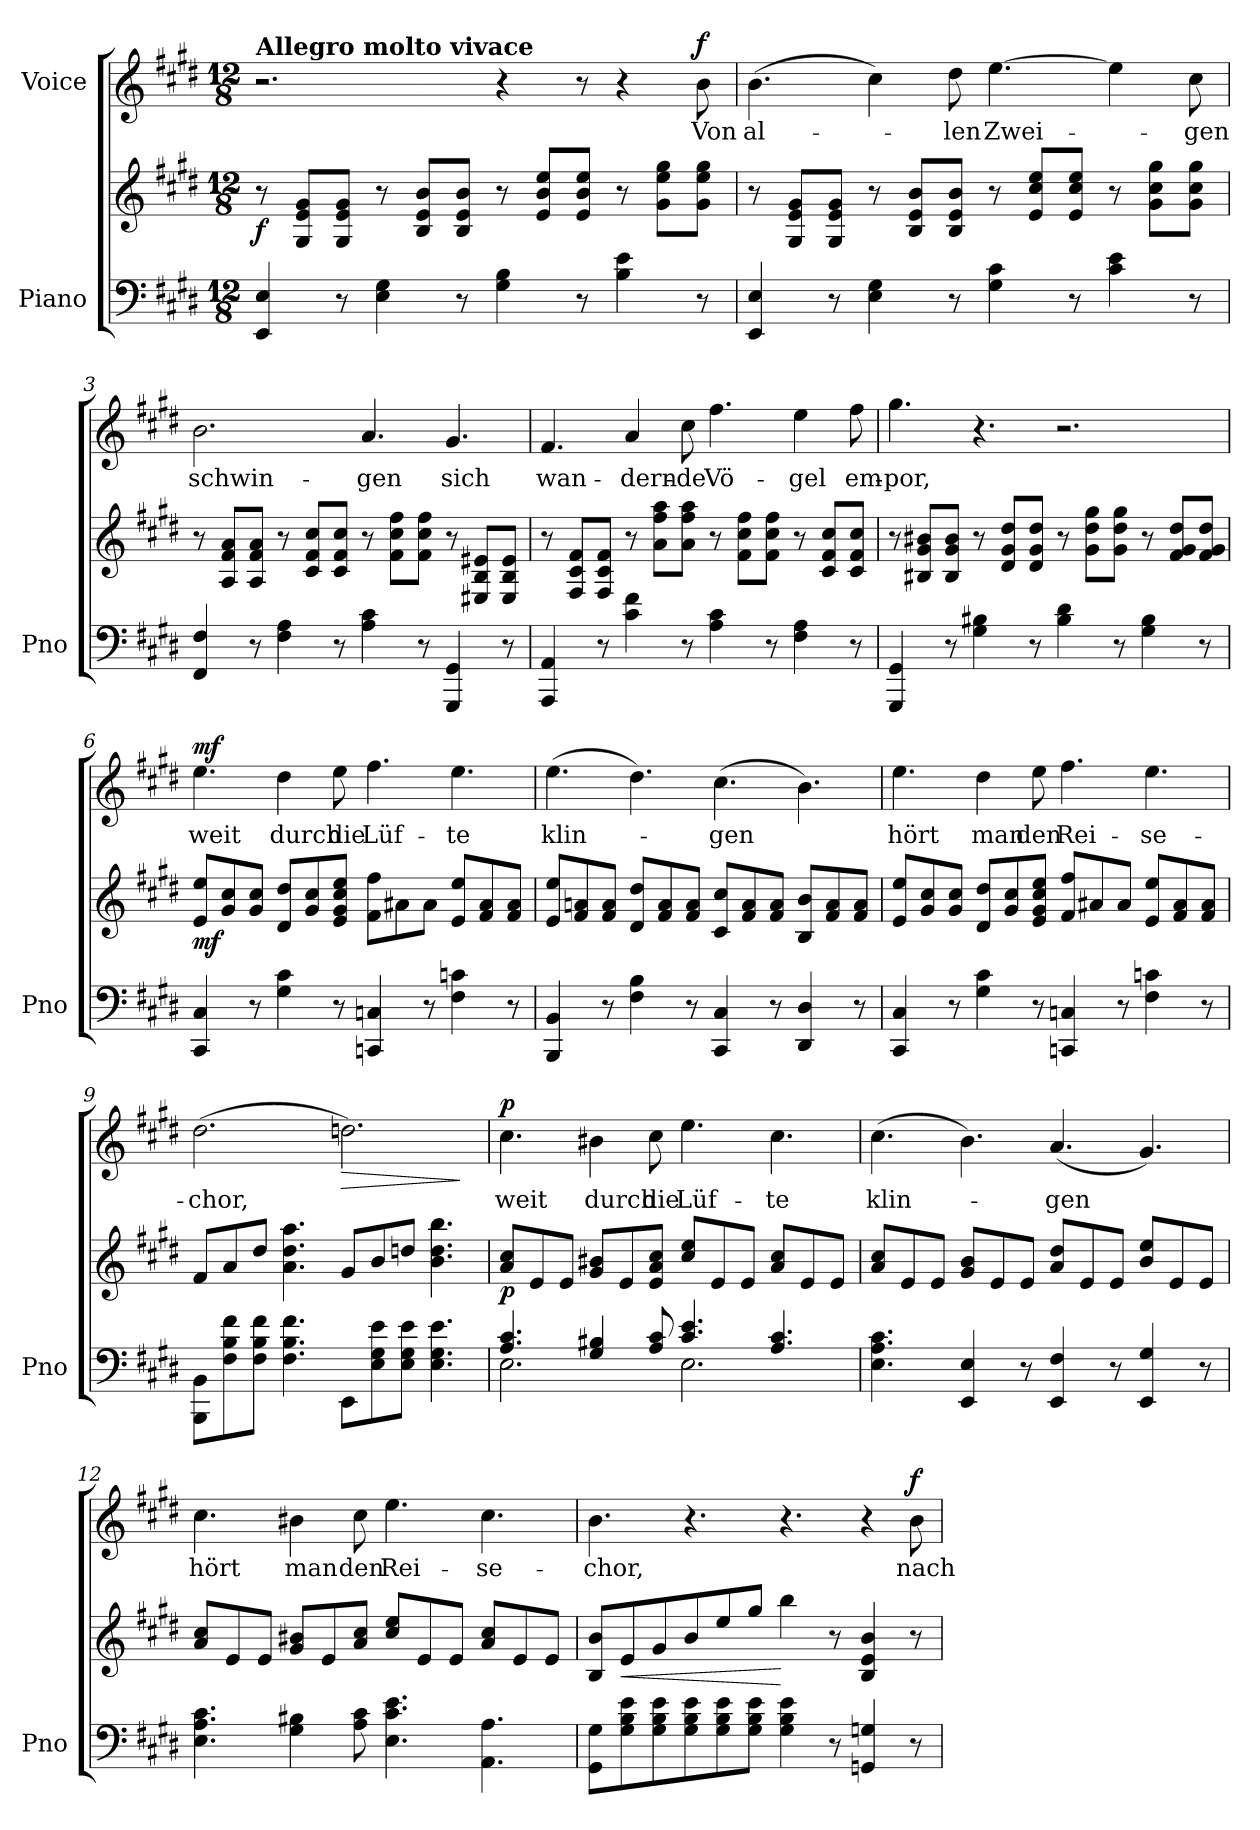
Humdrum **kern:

**kern	**kern	**dynam	**kern	**text	**dynam
*part2	*part2	*part2	*part1	*part1	*part1
*staff3	*staff2	*staff2/3	*staff1	*staff1	*staff1
*I"Piano	*	*	*I"Voice	*	*
*I'Pno	*	*	*	*	*
*clefF4	*clefG2	*	*clefG2	*	*
*k[f#c#g#d#]	*k[f#c#g#d#]	*	*k[f#c#g#d#]	*	*
*M12/8	*M12/8	*	*M12/8	*	*
=1	=1	=1	=1	=1	=1
!	!	!	!LO:TX:a:B:t=Allegro molto vivace	!	!
!	!	!LO:DY:b	!	!	!
4EE/ 4E/	8r	f	2.r	.	.
.	8G#/ 8e/ 8g#/L	.	.	.	.
8r	8G#/ 8e/ 8g#/J	.	.	.	.
4E\ 4G#\	8r	.	.	.	.
.	8B/ 8e/ 8b/L	.	.	.	.
8r	8B/ 8e/ 8b/J	.	.	.	.
4G#\ 4B\	8r	.	4r	.	.
.	8e/ 8b/ 8ee/L	.	.	.	.
8r	8e/ 8b/ 8ee/J	.	8r	.	.
4B\ 4e\	8r	.	4r	.	.
.	8g#\ 8ee\ 8gg#\L	.	.	.	.
!	!	!	!	!LO:LY:b	!LO:DY:a
8r	8g#\ 8ee\ 8gg#\J	.	8b\	Von	f
=2	=2	=2	=2	=2	=2
!	!	!	!	!LO:LY:b	!
4EE/ 4E/	8r	.	(>4.b\	al-	.
.	8G#/ 8e/ 8g#/L	.	.	.	.
8r	8G#/ 8e/ 8g#/J	.	.	.	.
4E\ 4G#\	8r	.	4cc#\)	.	.
.	8B/ 8e/ 8b/L	.	.	.	.
!	!	!	!	!LO:LY:b	!
8r	8B/ 8e/ 8b/J	.	8dd#\	-len	.
!	!	!	!	!LO:LY:b	!
4G#\ 4c#\	8r	.	[4.ee\	Zwei-	.
.	8e/ 8cc#/ 8ee/L	.	.	.	.
8r	8e/ 8cc#/ 8ee/J	.	.	.	.
4c#\ 4e\	8r	.	4ee\]	.	.
.	8g#\ 8cc#\ 8gg#\L	.	.	.	.
!	!	!	!	!LO:LY:b	!
8r	8g#\ 8cc#\ 8gg#\J	.	8cc#\	-gen	.
=3	=3	=3	=3	=3	=3
!	!	!	!	!LO:LY:b	!
4FF#/ 4F#/	8r	.	2.b\	schwin-	.
.	8A/ 8f#/ 8a/L	.	.	.	.
8r	8A/ 8f#/ 8a/J	.	.	.	.
4F#\ 4A\	8r	.	.	.	.
.	8c#/ 8f#/ 8cc#/L	.	.	.	.
8r	8c#/ 8f#/ 8cc#/J	.	.	.	.
!	!	!	!	!LO:LY:b	!
4A\ 4c#\	8r	.	4.a/	-gen	.
.	8f#\ 8cc#\ 8ff#\L	.	.	.	.
8r	8f#\ 8cc#\ 8ff#\J	.	.	.	.
!	!	!	!	!LO:LY:b	!
4GGG#/ 4GG#/	8r	.	4.g#/	sich	.
.	8E#X/ 8B/ 8e#X/L	.	.	.	.
8r	8E#/ 8B/ 8e#/J	.	.	.	.
!!LO:LB:g=z
=4	=4	=4	=4	=4	=4
!	!	!	!	!LO:LY:b	!
4AAA/ 4AA/	8r	.	4.f#/	wan-	.
.	8F#/ 8c#/ 8f#/L	.	.	.	.
8r	8F#/ 8c#/ 8f#/J	.	.	.	.
!	!	!	!	!LO:LY:b	!
4c#\ 4f#\	8r	.	4a/	-dern-	.
.	8a\ 8ff#\ 8aa\L	.	.	.	.
!	!	!	!	!LO:LY:b	!
8r	8a\ 8ff#\ 8aa\J	.	8cc#\	-de	.
!	!	!	!	!LO:LY:b	!
4A\ 4c#\	8r	.	4.ff#\	Vö-	.
.	8f#\ 8cc#\ 8ff#\L	.	.	.	.
8r	8f#\ 8cc#\ 8ff#\J	.	.	.	.
!	!	!	!	!LO:LY:b	!
4F#\ 4A\	8r	.	4ee\	-gel	.
.	8c#/ 8f#/ 8cc#/L	.	.	.	.
!	!	!	!	!LO:LY:b	!
8r	8c#/ 8f#/ 8cc#/J	.	8ff#\	em-	.
=5	=5	=5	=5	=5	=5
!	!	!	!	!LO:LY:b	!
4GGG#/ 4GG#/	8r	.	4.gg#\	-por,	.
.	8B#X/ 8g#/ 8b#X/L	.	.	.	.
8r	8B#/ 8g#/ 8b#/J	.	.	.	.
4G#\ 4B#X\	8r	.	4.r	.	.
.	8d#/ 8g#/ 8dd#/L	.	.	.	.
8r	8d#/ 8g#/ 8dd#/J	.	.	.	.
4B#\ 4d#\	8r	.	2.r	.	.
.	8g#\ 8dd#\ 8gg#\L	.	.	.	.
8r	8g#\ 8dd#\ 8gg#\J	.	.	.	.
4G#\ 4B#\	8r	.	.	.	.
.	8f#/ 8g#/ 8dd#/L	.	.	.	.
8r	8f#/ 8g#/ 8dd#/J	.	.	.	.
=6	=6	=6	=6	=6	=6
!	!	!LO:DY:b	!	!LO:LY:b	!LO:DY:a
4CC#/ 4C#/	8e/ 8ee/L	mf	4.ee\	weit	mf
.	8g#/ 8cc#/	.	.	.	.
8r	8g#/ 8cc#/J	.	.	.	.
!	!	!	!	!LO:LY:b	!
4G#\ 4c#\	8d#/ 8dd#/L	.	4dd#\	durch	.
.	8g#/ 8cc#/	.	.	.	.
!	!	!	!	!LO:LY:b	!
8r	8e/ 8g#/ 8cc#/ 8ee/J	.	8ee\	die	.
!	!	!	!	!LO:LY:b	!
4CCn/ 4Cn/	8f#\ 8ff#\L	.	4.ff#\	Lüf-	.
.	8a#X\	.	.	.	.
8r	8a#\J	.	.	.	.
!	!	!	!	!LO:LY:b	!
4F#\ 4cn\	8e/ 8ee/L	.	4.ee\	-te	.
.	8f#/ 8a#/	.	.	.	.
8r	8f#/ 8a#/J	.	.	.	.
!!LO:LB:g=z
=7	=7	=7	=7	=7	=7
!	!	!	!	!LO:LY:b	!
4BBB/ 4BB/	8e/ 8ee/L	.	(>4.ee\	klin-	.
.	8f#/ 8an/	.	.	.	.
8r	8f#/ 8a/J	.	.	.	.
4F#\ 4B\	8d#/ 8dd#/L	.	4.dd#\)	.	.
.	8f#/ 8a/	.	.	.	.
8r	8f#/ 8a/J	.	.	.	.
!	!	!	!	!LO:LY:b	!
4CC#/ 4C#/	8c#/ 8cc#/L	.	(>4.cc#\	-gen	.
.	8f#/ 8a/	.	.	.	.
8r	8f#/ 8a/J	.	.	.	.
4DD#/ 4D#/	8B/ 8b/L	.	4.b\)	.	.
.	8f#/ 8a/	.	.	.	.
8r	8f#/ 8a/J	.	.	.	.
=8	=8	=8	=8	=8	=8
!	!	!	!	!LO:LY:b	!
4CC#/ 4C#/	8e/ 8ee/L	.	4.ee\	hört	.
.	8g#/ 8cc#/	.	.	.	.
8r	8g#/ 8cc#/J	.	.	.	.
!	!	!	!	!LO:LY:b	!
4G#\ 4c#\	8d#/ 8dd#/L	.	4dd#\	man	.
.	8g#/ 8cc#/	.	.	.	.
!	!	!	!	!LO:LY:b	!
8r	8e/ 8g#/ 8cc#/ 8ee/J	.	8ee\	den	.
!	!	!	!	!LO:LY:b	!
4CCn/ 4Cn/	8f#/ 8ff#/L	.	4.ff#\	Rei-	.
.	8a#X/	.	.	.	.
8r	8a#/J	.	.	.	.
!	!	!	!	!LO:LY:b	!
4F#\ 4cn\	8e/ 8ee/L	.	4.ee\	-se-	.
.	8f#/ 8a#/	.	.	.	.
8r	8f#/ 8a#/J	.	.	.	.
=9	=9	=9	=9	=9	=9
!	!	!	!	!LO:LY:b	!
8BBB\ 8BB\L	8f#/L	.	(>2.dd#\	-chor,	.
8F#\ 8B\ 8f#\	8a/	.	.	.	.
8F#\ 8B\ 8f#\J	8dd#/J	.	.	.	.
4.F#\ 4.B\ 4.f#\	4.a\ 4.dd#\ 4.aa\	.	.	.	.
!	!	!	!	!	!LO:HP:b
8EE\L	8g#/L	.	2.ddn\)	.	>
8E\ 8G#\ 8e\	8b/	.	.	.	.
8E\ 8G#\ 8e\J	8ddn/J	.	.	.	.
4.E\ 4.G#\ 4.e\	4.b\ 4.dd\ 4.bb\	.	.	.	.
.	.	.	.	.	]
!!LO:LB:g=z
=10	=10	=10	=10	=10	=10
*^	*	*	*	*	*
!	!	!	!LO:DY:b	!	!LO:LY:b	!LO:DY:a
4.A/ 4.c#/	2.E\	8a/ 8cc#/L	p	4.cc#\	weit	p
.	.	8e/	.	.	.	.
.	.	8e/J	.	.	.	.
!	!	!	!	!	!LO:LY:b	!
4G#/ 4B#X/	.	8g#/ 8b#X/L	.	4b#X\	durch	.
.	.	8e/	.	.	.	.
!	!	!	!	!	!LO:LY:b	!
8A/ 8c#/	.	8e/ 8a/ 8cc#/J	.	8cc#\	die	.
!	!	!	!	!	!LO:LY:b	!
4.c#/ 4.e/	2.E\	8cc#/ 8ee/L	.	4.ee\	Lüf-	.
.	.	8e/	.	.	.	.
.	.	8e/J	.	.	.	.
!	!	!	!	!	!LO:LY:b	!
4.A/ 4.c#/	.	8a/ 8cc#/L	.	4.cc#\	-te	.
.	.	8e/	.	.	.	.
.	.	8e/J	.	.	.	.
*v	*v	*	*	*	*	*
!!LO:PB:g=z
=11	=11	=11	=11	=11	=11
!	!	!	!	!LO:LY:b	!
4.E\ 4.A\ 4.c#\	8a/ 8cc#/L	.	(>4.cc#\	klin-	.
.	8e/	.	.	.	.
.	8e/J	.	.	.	.
4EE/ 4E/	8g#/ 8b/L	.	4.b\)	.	.
.	8e/	.	.	.	.
8r	8e/J	.	.	.	.
!	!	!	!	!LO:LY:b	!
4EE/ 4F#/	8a/ 8dd#/L	.	(<4.a/	-gen	.
.	8e/	.	.	.	.
8r	8e/J	.	.	.	.
4EE/ 4G#/	8b/ 8ee/L	.	4.g#/)	.	.
.	8e/	.	.	.	.
8r	8e/J	.	.	.	.
=12	=12	=12	=12	=12	=12
!	!	!	!	!LO:LY:b	!
4.E\ 4.A\ 4.c#\	8a/ 8cc#/L	.	4.cc#\	hört	.
.	8e/	.	.	.	.
.	8e/J	.	.	.	.
!	!	!	!	!LO:LY:b	!
4G#\ 4B#X\	8g#/ 8b#X/L	.	4b#X\	man	.
.	8e/	.	.	.	.
!	!	!	!	!LO:LY:b	!
8A\ 8c#\	8a/ 8cc#/J	.	8cc#\	den	.
!	!	!	!	!LO:LY:b	!
4.E\ 4.c#\ 4.e\	8cc#/ 8ee/L	.	4.ee\	Rei-	.
.	8e/	.	.	.	.
.	8e/J	.	.	.	.
!	!	!	!	!LO:LY:b	!
4.AA\ 4.A\	8a/ 8cc#/L	.	4.cc#\	-se-	.
.	8e/	.	.	.	.
.	8e/J	.	.	.	.
=13	=13	=13	=13	=13	=13
!	!	!	!	!LO:LY:b	!
8GG#\ 8G#\L	8B/ 8b/L	.	4.b\	-chor,	.
!	!	!LO:HP:b	!	!	!
8G#\ 8B\ 8e\	8e/	<	.	.	.
8G#\ 8B\ 8e\	8g#/	.	.	.	.
8G#\ 8B\ 8e\	8b/	.	4.r	.	.
8G#\ 8B\ 8e\	8ee/	.	.	.	.
8G#\ 8B\ 8e\J	8gg#/J	.	.	.	.
4G#\ 4B\ 4e\	4bb\	[	4.r	.	.
8r	8r	.	.	.	.
4GGn/ 4Gn/	4B/ 4e/ 4b/	.	4r	.	.
!	!	!	!	!LO:LY:b	!LO:DY:a
8r	8r	.	8b\	nach	f
=	=	=	=	=	=
*-	*-	*-	*-	*-	*-
